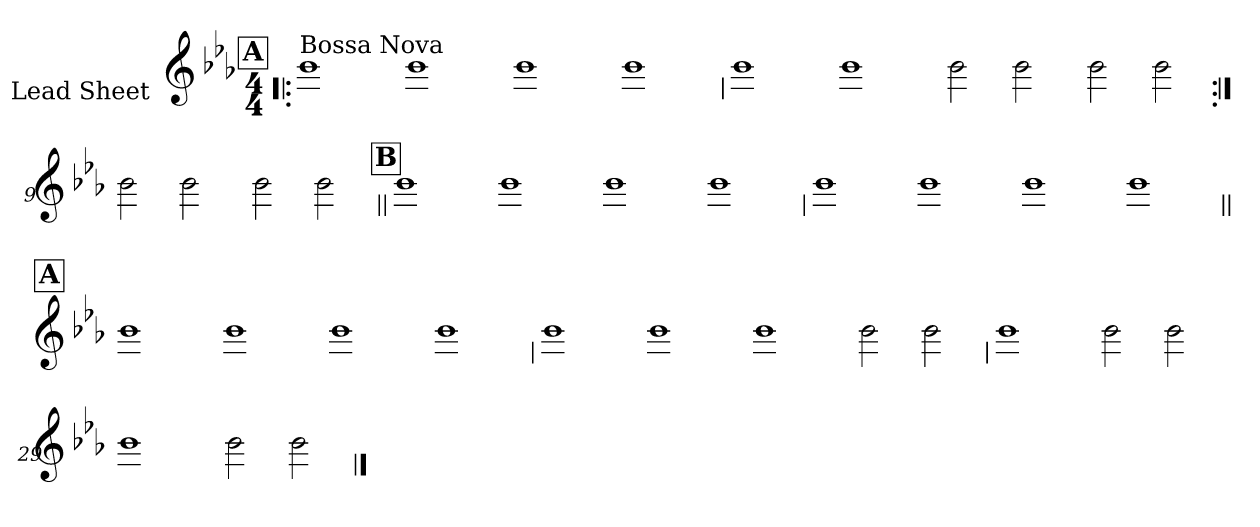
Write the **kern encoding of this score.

**kern
*part1
*staff1
*I"Lead Sheet
*stria0
*clefG2
*k[b-e-a-]
*E-:
*M4/4
!!LO:REH:place=s1:a:t=A
=1!|:
!LO:TX:a:t=Bossa Nova
1b-
=2-
1b-
=3-
1b-
=4-
1b-
!!LO:LB:g=z
=5
1b-
=6-
1b-
=7-
2b-
2b-
=8-
2b-
2b-
!!LO:LB:g=z
=9:|!
2b-
2b-
=10-
2b-
2b-
!!LO:LB:g=z
!!LO:REH:place=s1:a:t=B
=11||
1b-
=12-
1b-
=13-
1b-
=14-
1b-
!!LO:LB:g=z
=15
1b-
=16-
1b-
=17-
1b-
=18-
1b-
!!LO:LB:g=z
!!LO:REH:place=s1:a:t=A
=19||
1b-
=20-
1b-
=21-
1b-
=22-
1b-
!!LO:LB:g=z
=23
1b-
=24-
1b-
=25-
1b-
=26-
2b-
2b-
!!LO:LB:g=z
=27
1b-
=28-
2b-
2b-
=29-
1b-
=30-
2b-
2b-
==
*-
